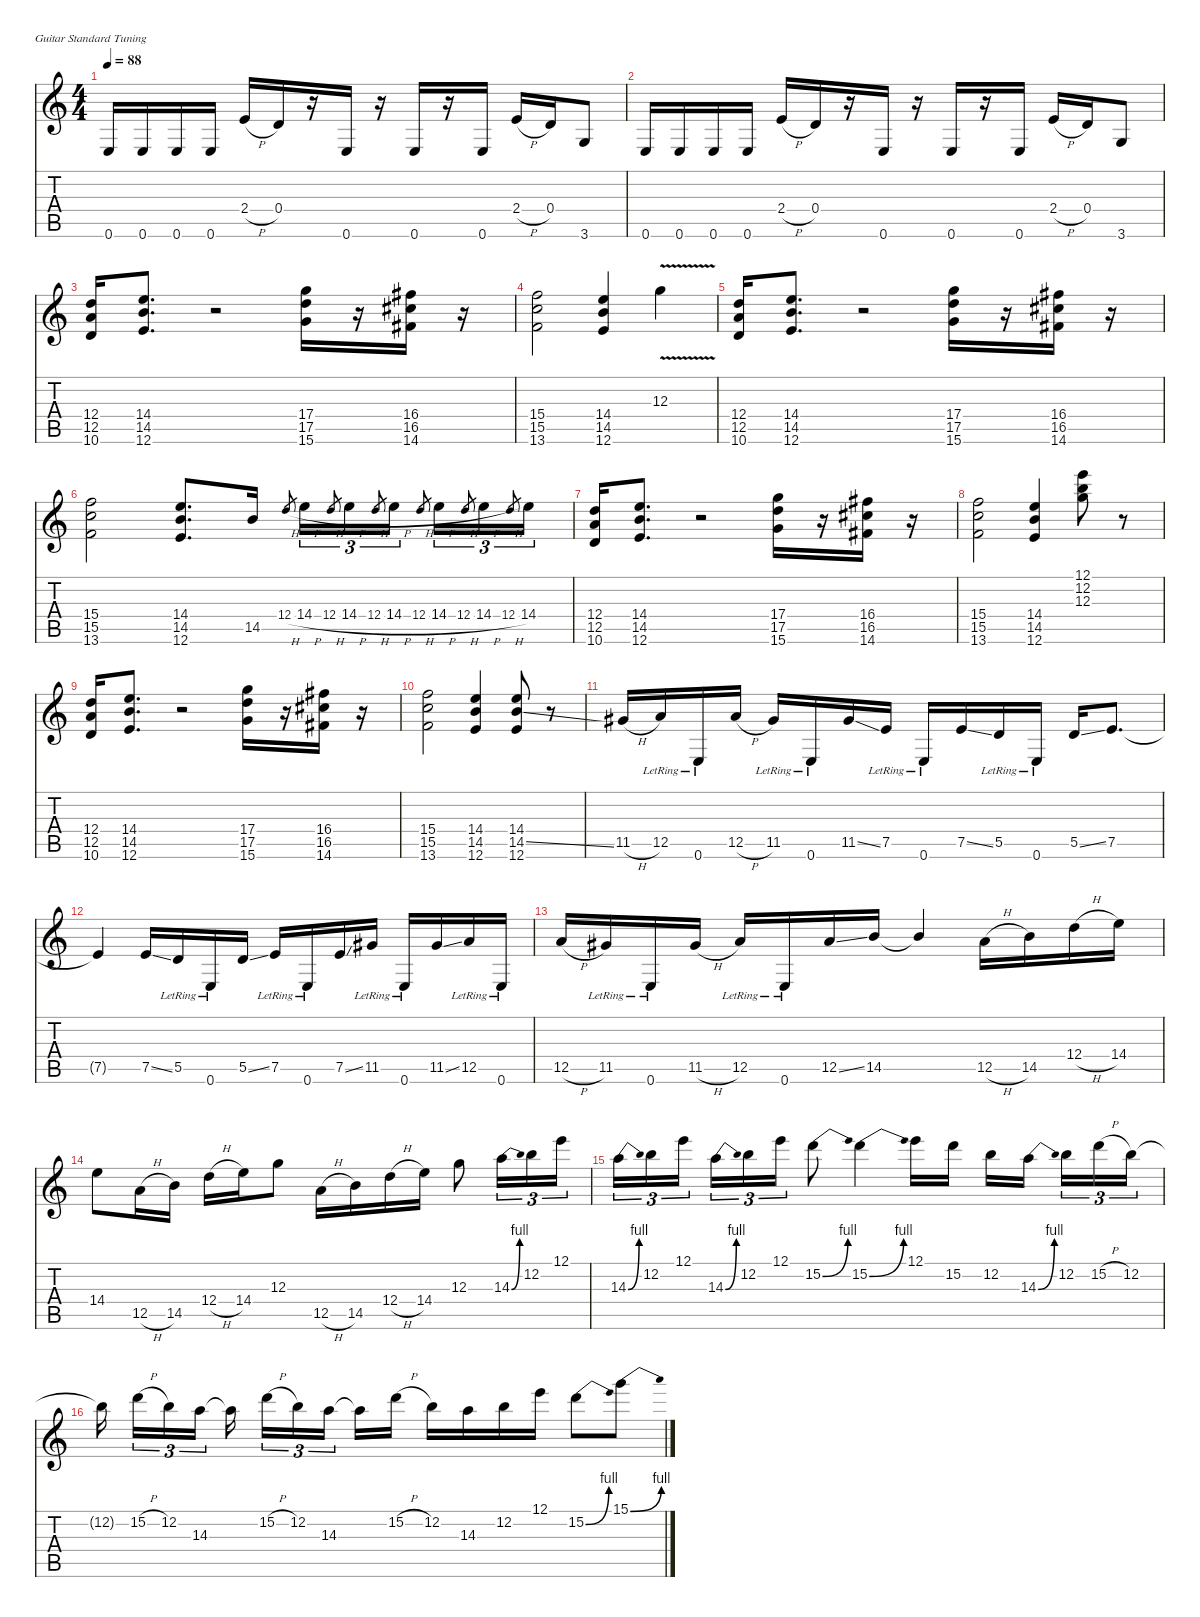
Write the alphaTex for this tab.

\defaultSystemsLayout 4
\hideDynamics
\bracketExtendMode nobrackets
\singleTrackTrackNamePolicy hidden
\multiTrackTrackNamePolicy hidden
\firstSystemTrackNameMode fullname
\firstSystemTrackNameOrientation horizontal
\otherSystemsTrackNameOrientation horizontal
\track ("Guitar" "dist.guit.") {instrument distortionguitar}
\staff {score tabs}
\tuning (E4 B3 G3 D3 A2 E2)
\ts (4 4)
\tempo 88
\clef g2
\ks c
0.6.16{dy fff beam Up} 0.6.16{beam Up} 0.6.16{beam Up} 0.6.16{beam Up} 2.4{h}.16{beam Up} 0.4.16{beam Up} r.16{beam Up} 0.6.16{beam Up} r.16{beam Up} 0.6.16{beam Up} r.16{beam Up} 0.6.16{beam Up} 2.4{h}.16{beam Up} 0.4.16{beam Up} 3.6.8{beam Up} |
0.6.16{beam Up} 0.6.16{beam Up} 0.6.16{beam Up} 0.6.16{beam Up} 2.4{h}.16{beam Up} 0.4.16{beam Up} r.16{beam Up} 0.6.16{beam Up} r.16{beam Up} 0.6.16{beam Up} r.16{beam Up} 0.6.16{beam Up} 2.4{h}.16{beam Up} 0.4.16{beam Up} 3.6.8{beam Up} |
(12.4 12.5 10.6).16{dy f beam Up} (14.4 14.5 12.6).8{d beam Up} r.2{beam Up} (17.4 17.5 15.6).16{beam Down} r.16{beam Down} (16.4{acc #} 16.5{acc #} 14.6{acc #}).16{beam Down} r.16{beam Down} |
(15.4 15.5 13.6).2{beam Down} (14.4 14.5 12.6).4{beam Up} 12.3{v}.4{dy fff beam Down} |
(12.4 12.5 10.6).16{dy f beam Up} (14.4 14.5 12.6).8{d beam Up} r.2{beam Up} (17.4 17.5 15.6).16{beam Down} r.16{beam Down} (16.4{acc #} 16.5{acc #} 14.6{acc #}).16{beam Down} r.16{beam Down} |
(15.4 15.5 13.6).2{beam Down} (14.4 14.5 12.6).8{d beam Up} 14.5.16{dy fff beam Up} 12.4{h}.8{gr dy ff beam Up} 14.4{h}.16{tu (3 2) dy fff beam Down} 12.4{h}.8{gr dy f beam Up} 14.4{h}.16{tu (3 2) dy ff beam Down} 12.4{h}.8{gr dy f beam Up} 14.4{h}.16{tu (3 2) dy ff beam Down} 12.4{h}.8{gr dy f beam Up} 14.4{h}.16{tu (3 2) dy ff beam Down} 12.4{h}.8{gr dy f beam Up} 14.4{h}.16{tu (3 2) dy ff beam Down} 12.4{h}.8{gr dy f beam Up} 14.4.16{tu (3 2) dy ff beam Down} |
(12.4 12.5 10.6).16{dy f beam Up} (14.4 14.5 12.6).8{d beam Up} r.2{beam Up} (17.4 17.5 15.6).16{beam Down} r.16{beam Down} (16.4{acc #} 16.5{acc #} 14.6{acc #}).16{beam Down} r.16{beam Down} |
(15.4 15.5 13.6).2{beam Down} (14.4 14.5 12.6).4{beam Up} (12.1 12.2 12.3).8{dy fff beam Down} r.8{beam Down} |
(12.4 12.5 10.6).16{dy f beam Up} (14.4 14.5 12.6).8{d beam Up} r.2{beam Up} (17.4 17.5 15.6).16{beam Down} r.16{beam Down} (16.4{acc #} 16.5{acc #} 14.6{acc #}).16{beam Down} r.16{beam Down} |
(15.4 15.5 13.6).2{beam Down} (14.4 14.5 12.6).4{beam Up} (14.4 14.5{ss} 12.6).8{beam Up} r.8{beam Up} |
11.5{h acc #}.16{dy fff beam Up} 12.5{lr}.16{beam Up} 0.6{lr}.16{dy ff beam Up} 12.5{h}.16{dy fff beam Up} 11.5{lr acc #}.16{beam Up} 0.6{lr}.16{dy ff beam Up} 11.5{ss acc #}.16{dy fff beam Up} 7.5{lr}.16{beam Up} 0.6{lr}.16{dy ff beam Up} 7.5{ss}.16{dy fff beam Up} 5.5{lr}.16{beam Up} 0.6{lr}.16{dy ff beam Up} 5.5{ss}.16{dy fff beam Up} 7.5.8{d beam Up} |
7.5{t}.4{dy f beam Up} 7.5{ss}.16{dy fff beam Up} 5.5{lr}.16{beam Up} 0.6{lr}.16{dy ff beam Up} 5.5{ss}.16{dy fff beam Up} 7.5{lr}.16{beam Up} 0.6{lr}.16{dy ff beam Up} 7.5{ss}.16{dy fff beam Up} 11.5{lr acc #}.16{beam Up} 0.6{lr}.16{dy ff beam Up} 11.5{ss acc #}.16{dy fff beam Up} 12.5{lr}.16{beam Up} 0.6{lr}.16{dy ff beam Up} |
12.5{h}.16{dy fff beam Up} 11.5{lr acc #}.16{beam Up} 0.6{lr}.16{dy ff beam Up} 11.5{h acc #}.16{dy fff beam Up} 12.5{lr}.16{beam Up} 0.6{lr}.16{dy ff beam Up} 12.5{ss}.16{dy fff beam Up} 14.5.16{beam Up} 14.5{t}.4{dy f beam Up} 12.5{h}.16{dy fff beam Down} 14.5.16{beam Down} 12.4{h}.16{beam Down} 14.4.16{beam Down} |
14.4.8{beam Down} 12.5{h}.16{beam Down} 14.5.16{beam Down} 12.4{h}.16{beam Down} 14.4.16{beam Down} 12.3.8{beam Down} 12.5{h}.16{beam Down} 14.5.16{beam Down} 12.4{h}.16{beam Down} 14.4.16{beam Down} 12.3.8{beam Down} 14.3{be (bend 0 0 30 4)}.16{tu (3 2) beam Down} 12.2.16{tu (3 2) beam Down} 12.1.16{tu (3 2) beam Down} |
14.3{be (bend 0 0 30 4)}.16{tu (3 2) beam Down} 12.2.16{tu (3 2) beam Down} 12.1.16{tu (3 2) beam Down} 14.3{be (bend 0 0 30 4)}.16{tu (3 2) beam Down} 12.2.16{tu (3 2) beam Down} 12.1.16{tu (3 2) beam Down} 15.2{be (bend 0 0 30 4)}.8{beam Down} 15.2{be (bend 0 0 15 4)}.4{beam Down} 12.1.16{beam Down} 15.2.16{beam Down} 12.2.16{beam Down} 14.3{be (bend 0 0 30 4)}.16{beam Down} 12.2.16{tu (3 2) beam Down} 15.2{h}.16{tu (3 2) beam Down} 12.2.16{tu (3 2) beam Down} |
12.2{t}.16{dy f beam Down} 15.2{h}.16{tu (3 2) dy fff beam Down} 12.2.16{tu (3 2) beam Down} 14.3.16{tu (3 2) beam Down} 14.3{t}.16{dy f beam Down} 15.2{h}.16{tu (3 2) dy fff beam Down} 12.2.16{tu (3 2) beam Down} 14.3.16{tu (3 2) beam Down} 14.3{t}.16{dy f beam Down} 15.2{h}.16{dy fff beam Down} 12.2.16{beam Down} 14.3.16{beam Down} 12.2.16{beam Down} 12.1.16{beam Down} 15.2{be (bend 0 0 30 4)}.8{beam Down} 15.1{be (bend 0 0 30 4)}.8{beam Down}
